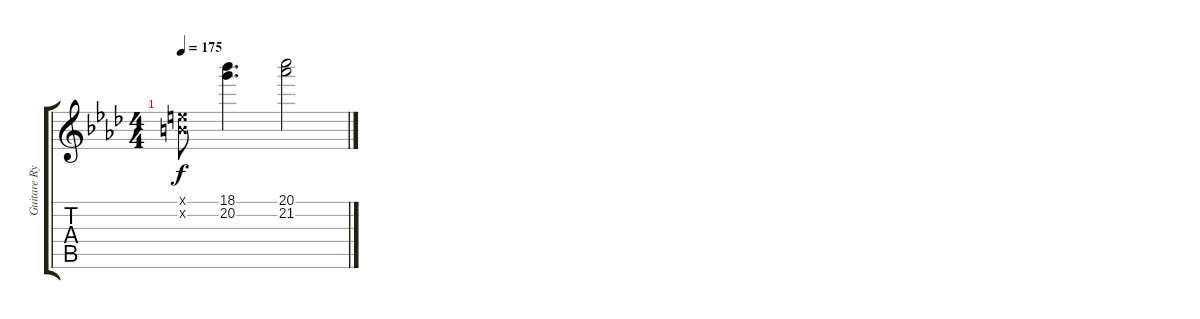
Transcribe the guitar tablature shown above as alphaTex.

\track ("Guitare Rythme" "Guitare Ry") {instrument overdrivenguitar}
\staff {score tabs}
\tuning (E4 B3 G3 D3 A2 E2) {hide}
\ts (4 4)
\tempo 175
\clef g2
\ks ab
(0.1{x} 0.2{x}).8{dy f} (18.1 20.2).4{d} (20.1 21.2).2
